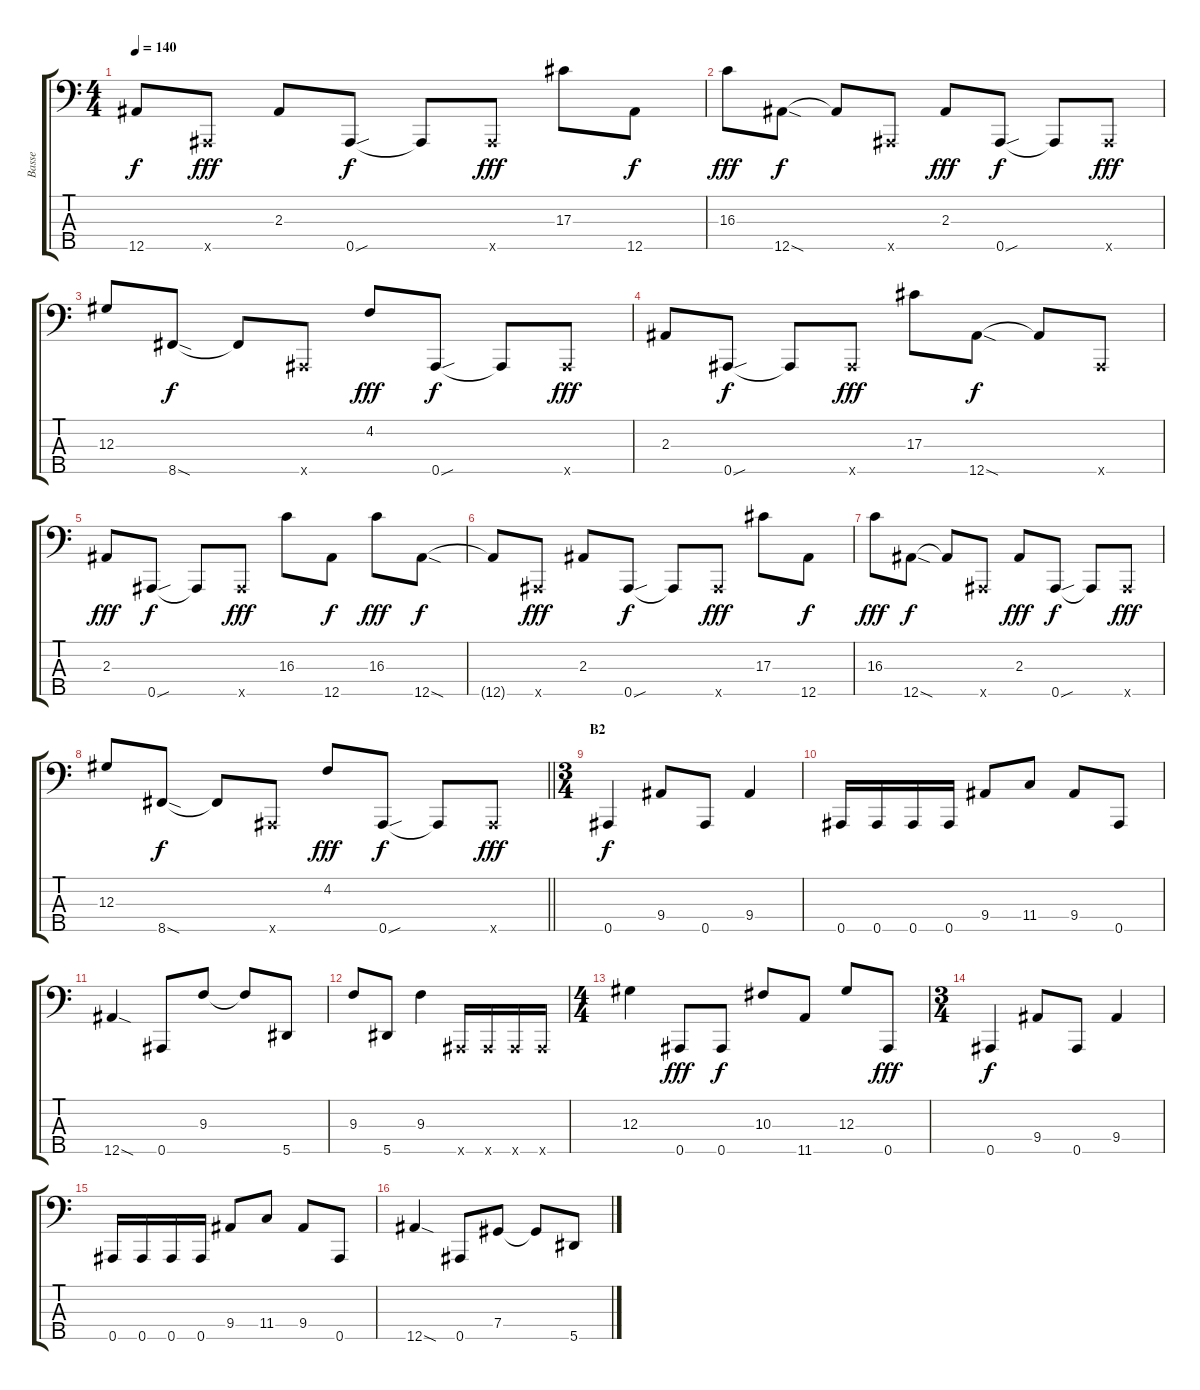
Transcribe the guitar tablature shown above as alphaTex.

\track ("Basse" "Basse") {instrument electricbasspick}
\staff {score tabs}
\tuning (Gb2 Db2 Ab1 Db1 Bb0) {hide}
\ts (4 4)
\tempo 140
\clef f4
\ks c
12.5{t}.8{dy f} 0.5{x}.8{dy fff} 2.3.8 0.5{sou}.8{dy f} 0.5{t}.8 0.5{x}.8{dy fff} 17.3.8 12.5.8{dy f} |
16.3.8{dy fff} 12.5{sod}.8{dy f} 12.5{t}.8 0.5{x}.8 2.3.8{dy fff} 0.5{sou}.8{dy f} 0.5{t}.8 0.5{x}.8{dy fff} |
12.3.8 8.5{sod}.8{dy f} 8.5{t}.8 0.5{x}.8 4.2.8{dy fff} 0.5{sou}.8{dy f} 0.5{t}.8 0.5{x}.8{dy fff} |
2.3.8 0.5{sou}.8{dy f} 0.5{t}.8 0.5{x}.8{dy fff} 17.3.8 12.5{sod}.8{dy f} 12.5{t}.8 0.5{x}.8 |
2.3.8{dy fff} 0.5{sou}.8{dy f} 0.5{t}.8 0.5{x}.8{dy fff} 16.3.8 12.5.8{dy f} 16.3.8{dy fff} 12.5{sod}.8{dy f} |
12.5{t}.8 0.5{x}.8{dy fff} 2.3.8 0.5{sou}.8{dy f} 0.5{t}.8 0.5{x}.8{dy fff} 17.3.8 12.5.8{dy f} |
16.3.8{dy fff} 12.5{sod}.8{dy f} 12.5{t}.8 0.5{x}.8 2.3.8{dy fff} 0.5{sou}.8{dy f} 0.5{t}.8 0.5{x}.8{dy fff} |
\barLineRight lightlight
12.3.8 8.5{sod}.8{dy f} 8.5{t}.8 0.5{x}.8 4.2.8{dy fff} 0.5{sou}.8{dy f} 0.5{t}.8 0.5{x}.8{dy fff} |
\ts (3 4)
\section ("" "B2")
0.5.4{dy f} 9.4.8 0.5.8 9.4.4 |
0.5.16 0.5.16 0.5.16 0.5.16 9.4.8 11.4.8 9.4.8 0.5.8 |
12.5{sod}.4 0.5.8 9.3.8 9.3{t}.8 5.5.8 |
9.3.8 5.5.8 9.3.4 0.5{x}.16 0.5{x}.16 0.5{x}.16 0.5{x}.16 |
\ts (4 4)
12.3.4 0.5.8{dy fff} 0.5.8{dy f} 10.3.8 11.5.8 12.3.8 0.5.8{dy fff} |
\ts (3 4)
0.5.4{dy f} 9.4.8 0.5.8 9.4.4 |
0.5.16 0.5.16 0.5.16 0.5.16 9.4.8 11.4.8 9.4.8 0.5.8 |
12.5{sod}.4 0.5.8 7.4.8 7.4{t}.8 5.5.8
